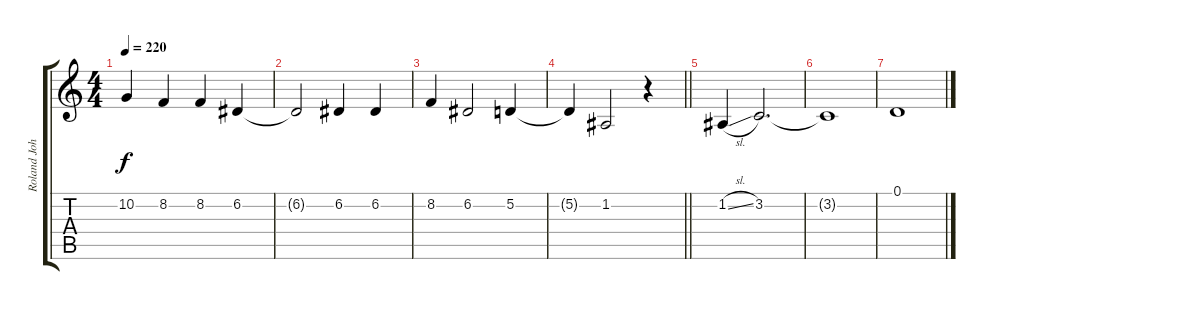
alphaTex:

\track ("Roland Johansson" "Roland Joh") {instrument lead2sawtooth}
\staff {score tabs}
\tuning (D4 A3 F3 C3 G2 C2) {hide}
\ts (4 4)
\tempo 220
\clef g2
\ks c
10.2{t}.4{dy f} 8.2.4 8.2.4 6.2.4 |
6.2{t}.2 6.2.4 6.2.4 |
8.2.4 6.2.2 5.2.4 |
\barLineRight lightlight
5.2{t}.4 1.2.2 r.4 |
1.2{sl}.4 3.2.2{d} |
3.2{t}.1{volume 5} |
0.1.1
